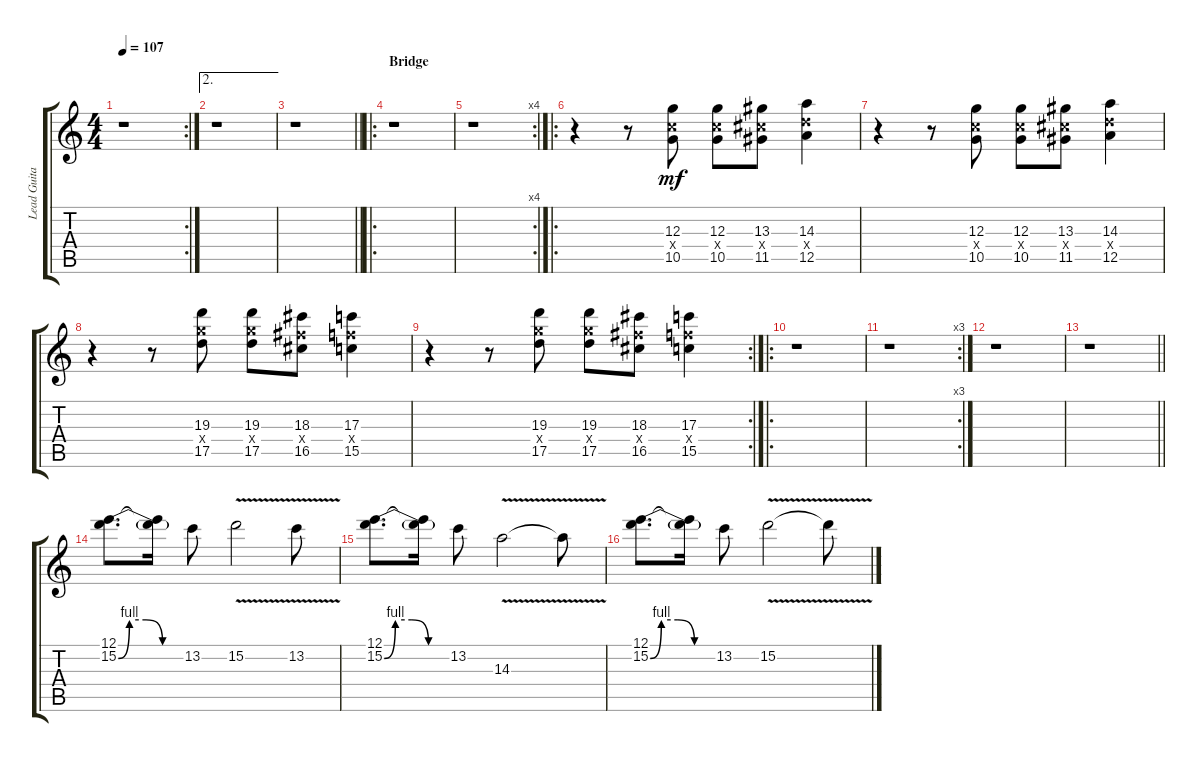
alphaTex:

\track ("Lead Guitar" "Lead Guita") {instrument distortionguitar}
\staff {score tabs}
\tuning (E4 B3 G3 D3 A2 E2) {hide}
\rc 2
\ts (4 4)
\tempo 107
\clef g2
\ks c
r.1{dy f} |
\ae 2
r.1 |
\barLineRight lightlight
r.1 |
\ro
\section ("" "Bridge")
r.1 |
\rc 4
r.1 |
\ro
r.4 r.8 (12.3 10.4{x} 10.5).8{dy mf} (12.3 10.4{x} 10.5).8 (13.3 11.4{x} 11.5).8 (14.3 12.4{x} 12.5).4 |
r.4 r.8 (12.3 10.4{x} 10.5).8 (12.3 10.4{x} 10.5).8 (13.3 11.4{x} 11.5).8 (14.3 12.4{x} 12.5).4 |
r.4 r.8 (19.3 17.4{x} 17.5).8 (19.3 17.4{x} 17.5).8 (18.3 16.4{x} 16.5).8 (17.3 15.4{x} 15.5).4 |
\rc 2
r.4 r.8 (19.3 17.4{x} 17.5).8 (19.3 17.4{x} 17.5).8 (18.3 16.4{x} 16.5).8 (17.3 15.4{x} 15.5).4 |
\ro
r.1 |
\rc 3
r.1 |
r.1 |
\barLineRight lightlight
r.1 |
(12.1 15.2{be (custom 0 0 10 4 25 4 40 0 60 0)}).8{d} (12.1{t} 15.2{t}).16 13.2.8 15.2{v}.2 13.2{v}.8 |
(12.1 15.2{be (custom 0 0 10 4 25 4 40 0 60 0)}).8{d} (12.1{t} 15.2{t}).16 13.2.8 14.3{v}.2 14.3{v t}.8 |
(12.1 15.2{be (custom 0 0 10 4 25 4 40 0 60 0)}).8{d} (12.1{t} 15.2{t}).16 13.2.8 15.2{v}.2 15.2{v t}.8
